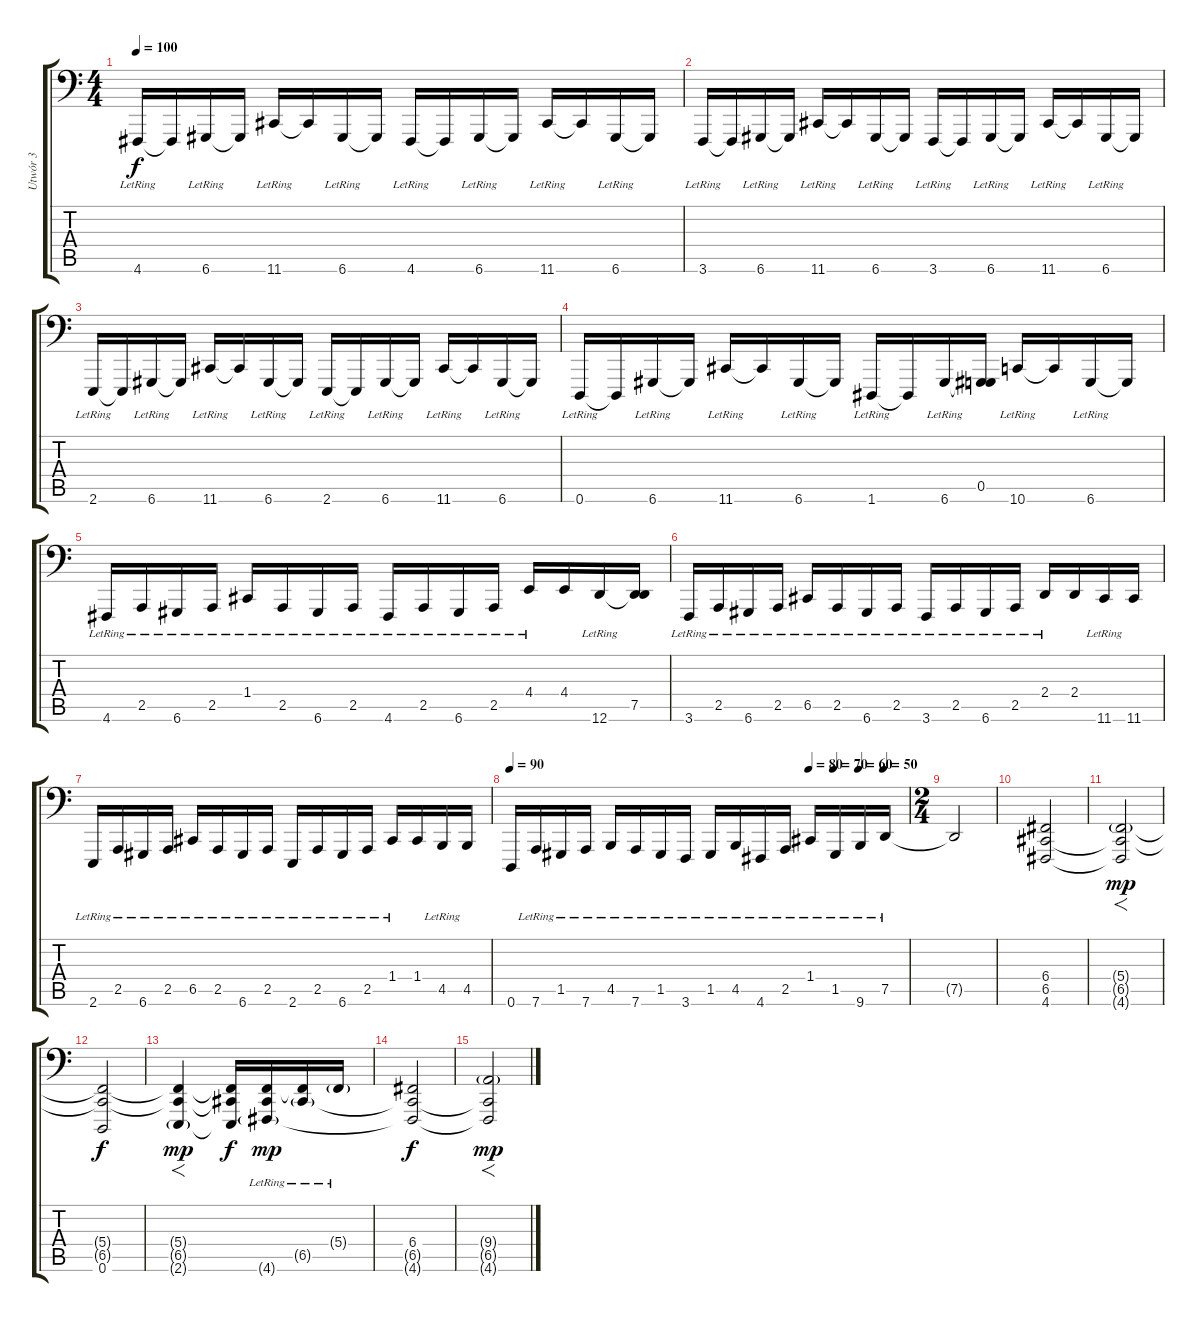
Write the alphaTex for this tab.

\track ("Utwór 3" "Utwór 3") {instrument harpsichord}
\staff {score tabs}
\tuning (D3 A2 F2 C2 G1 D1) {hide}
\ts (4 4)
\tempo 100
\clef f4
\ks c
4.6{lr}.16{dy f instrument harpsichord} 4.6{t}.16 6.6{lr}.16 6.6{t}.16 11.6{lr}.16 11.6{t}.16 6.6{lr}.16 6.6{t}.16 4.6{lr}.16 4.6{t}.16 6.6{lr}.16 6.6{t}.16 11.6{lr}.16 11.6{t}.16 6.6{lr}.16 6.6{t}.16 |
3.6{lr}.16 3.6{t}.16 6.6{lr}.16 6.6{t}.16 11.6{lr}.16 11.6{t}.16 6.6{lr}.16 6.6{t}.16 3.6{lr}.16 3.6{t}.16 6.6{lr}.16 6.6{t}.16 11.6{lr}.16 11.6{t}.16 6.6{lr}.16 6.6{t}.16 |
2.6{lr}.16 2.6{t}.16 6.6{lr}.16 6.6{t}.16 11.6{lr}.16 11.6{t}.16 6.6{lr}.16 6.6{t}.16 2.6{lr}.16 2.6{t}.16 6.6{lr}.16 6.6{t}.16 11.6{lr}.16 11.6{t}.16 6.6{lr}.16 6.6{t}.16 |
0.6{lr}.16 0.6{t}.16 6.6{lr}.16 6.6{t}.16 11.6{lr}.16 11.6{t}.16 6.6{lr}.16 6.6{t}.16 1.6{lr}.16 1.6{t}.16 6.6{lr}.16 (0.5 6.6{t}).16 10.6{lr}.16 10.6{t}.16 6.6{lr}.16 6.6{t}.16 |
4.6{lr}.16 2.5{lr}.16 6.6{lr}.16 2.5{lr}.16 1.4{lr}.16 2.5{lr}.16 6.6{lr}.16 2.5{lr}.16 4.6{lr}.16 2.5{lr}.16 6.6{lr}.16 2.5{lr}.16 4.4{lr}.16 4.4.16 12.6{lr}.16 (7.5 12.6{t}).16 |
3.6{lr}.16 2.5{lr}.16 6.6{lr}.16 2.5{lr}.16 6.5{lr}.16 2.5{lr}.16 6.6{lr}.16 2.5{lr}.16 3.6{lr}.16 2.5{lr}.16 6.6{lr}.16 2.5{lr}.16 2.4{lr}.16 2.4.16 11.6{lr}.16 11.6.16 |
2.6{lr}.16 2.5{lr}.16 6.6{lr}.16 2.5{lr}.16 6.5{lr}.16 2.5{lr}.16 6.6{lr}.16 2.5{lr}.16 2.6{lr}.16 2.5{lr}.16 6.6{lr}.16 2.5{lr}.16 1.4{lr}.16 1.4.16 4.5{lr}.16 4.5.16 |
\tempo 90
\tempo (80 0.75)
\tempo (70 0.8125)
\tempo (60 0.875)
\tempo (50 0.9375)
0.6.16 7.6{lr}.16 1.5{lr}.16 7.6{lr}.16 4.5{lr}.16 7.6{lr}.16 1.5{lr}.16 3.6{lr}.16 1.5{lr}.16 4.5{lr}.16 4.6{lr}.16 2.5{lr}.16 1.4{lr}.16 1.5{lr}.16 9.6{lr}.16 7.5{lr}.16 |
\ts (2 4)
7.5{t}.2 |
(6.4 6.5 4.6).2 |
(5.4{g} 6.5{t} 4.6{t}).2{f dy mp} |
(5.4{t} 6.5{t} 0.6).2{dy f} |
(5.4{t} 6.5{t} 2.6{g}).4{f dy mp} (5.4{t} 6.5{t} 2.6{t}).16{dy f} (5.4{t} 6.5{t} 4.6{g lr}).16{dy mp} (5.4{t} 6.5{g lr}).16 5.4{g lr}.16 |
(6.4 6.5{t} 4.6{t}).2{dy f} |
(9.4{g} 6.5{t} 4.6{t}).2{f dy mp}
